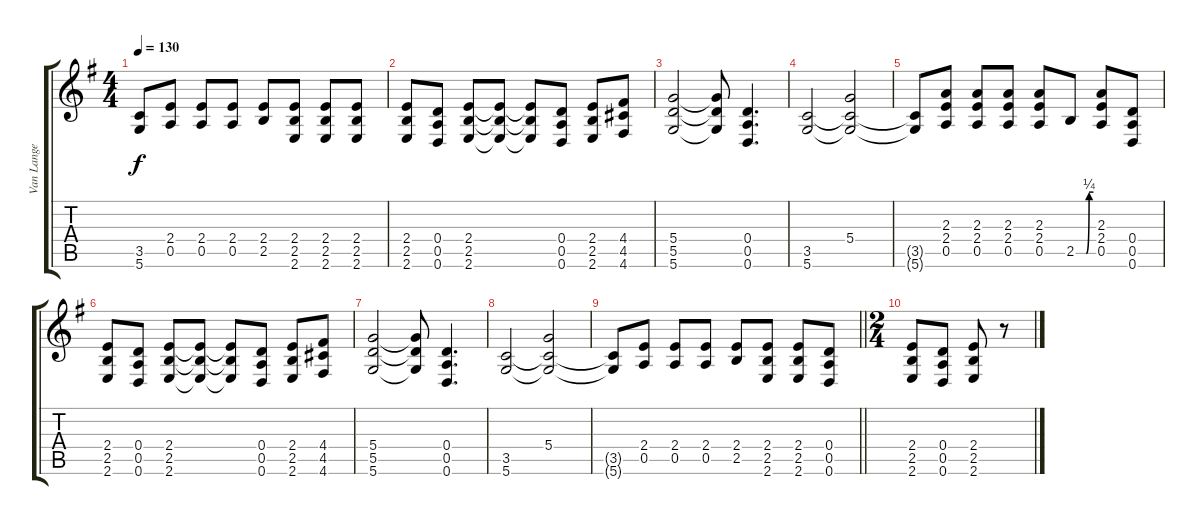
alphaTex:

\track ("Van Lange (Guitar)" "Van Lange ") {instrument distortionguitar}
\staff {score tabs}
\tuning (E4 B3 G3 D3 A2 D2) {hide}
\ts (4 4)
\tempo 130
\clef g2
\ks g
(3.5{t} 5.6{t}).8{dy f} (2.4 0.5).8 (2.4 0.5).8 (2.4 0.5).8 (2.4 2.5).8 (2.4 2.5 2.6).8 (2.4 2.5 2.6).8 (2.4 2.5 2.6).8 |
(2.4 2.5 2.6).8 (0.4 0.5 0.6).8 (2.4 2.5 2.6).8 (2.4{t} 2.5{t} 2.6{t}).8 (2.4{t} 2.5{t} 2.6{t}).8 (0.4 0.5 0.6).8 (2.4 2.5 2.6).8 (4.4 4.5 4.6).8 |
(5.4 5.5 5.6).2 (5.4{t} 5.5{t} 5.6{t}).8 (0.4 0.5 0.6).4{d} |
(3.5 5.6).2 (5.4 3.5{t} 5.6{t}).2 |
(3.5{t} 5.6{t}).8 (2.3 2.4 0.5).8 (2.3 2.4 0.5).8 (2.3 2.4 0.5).8 (2.3 2.4 0.5).8 2.5{be (custom 0 0 35 0 45 1 60 1)}.8 (2.3 2.4 0.5).8 (0.4 0.5 0.6).8 |
(2.4 2.5 2.6).8 (0.4 0.5 0.6).8 (2.4 2.5 2.6).8 (2.4{t} 2.5{t} 2.6{t}).8 (2.4{t} 2.5{t} 2.6{t}).8 (0.4 0.5 0.6).8 (2.4 2.5 2.6).8 (4.4 4.5 4.6).8 |
(5.4 5.5 5.6).2 (5.4{t} 5.5{t} 5.6{t}).8 (0.4 0.5 0.6).4{d} |
(3.5 5.6).2 (5.4 3.5{t} 5.6{t}).2 |
\barLineRight lightlight
(3.5{t} 5.6{t}).8 (2.4 0.5).8 (2.4 0.5).8 (2.4 0.5).8 (2.4 2.5).8 (2.4 2.5 2.6).8 (2.4 2.5 2.6).8 (0.4 0.5 0.6).8 |
\ts (2 4)
(2.4 2.5 2.6).8 (0.4 0.5 0.6).8 (2.4 2.5 2.6).8 r.8
